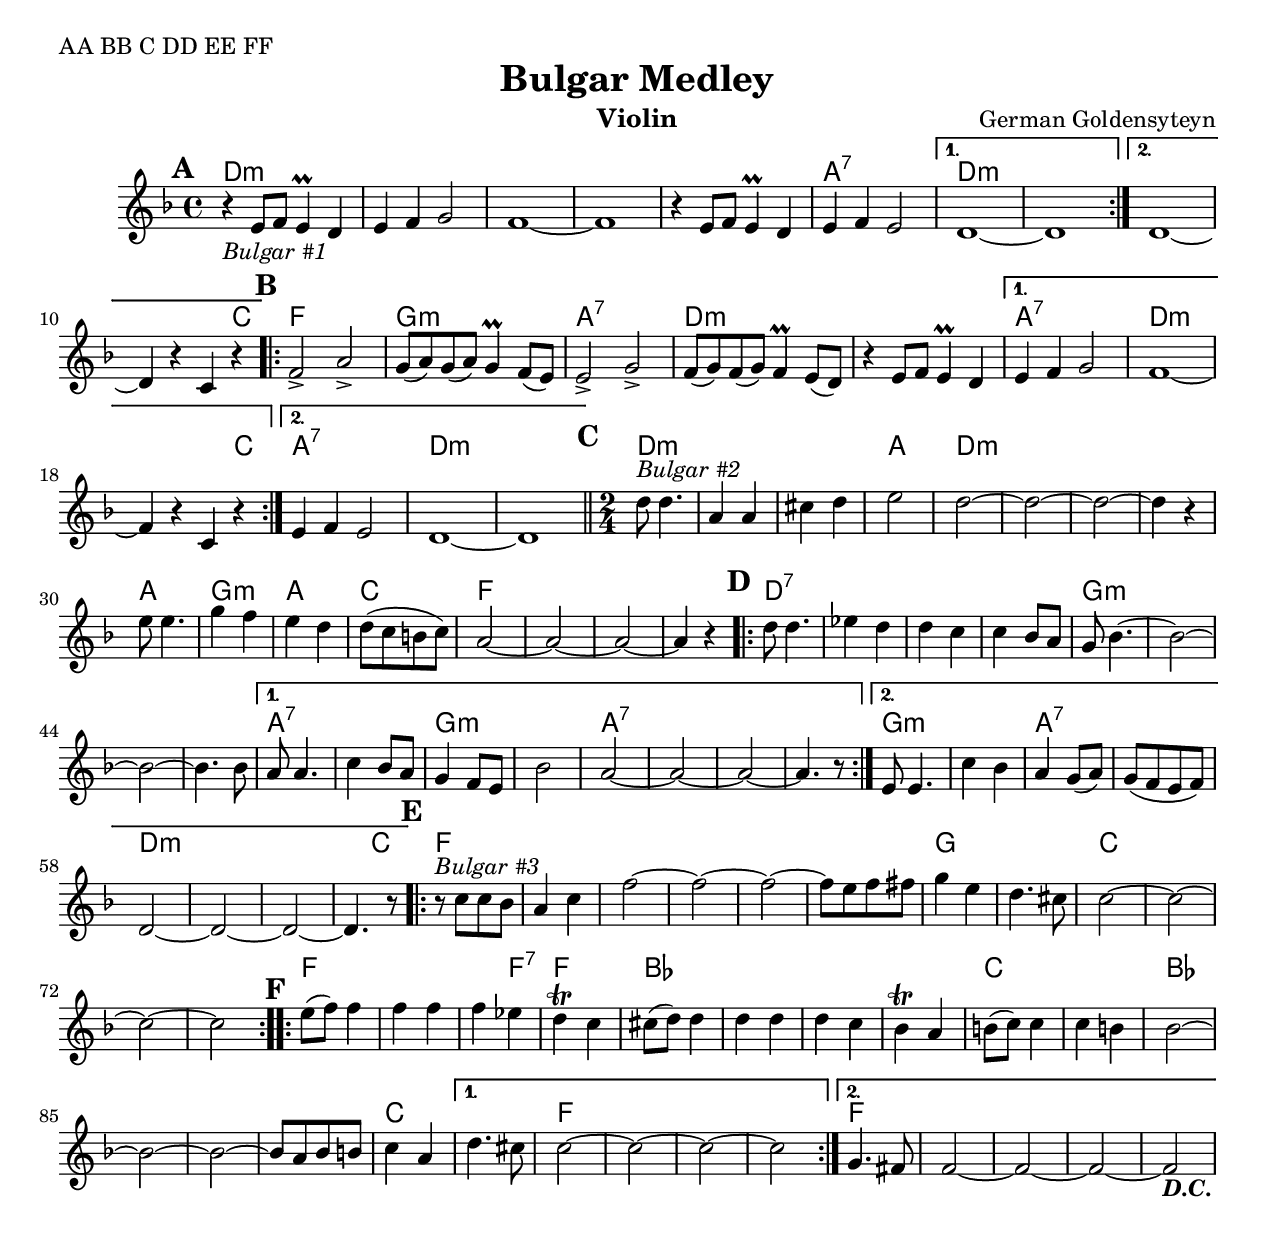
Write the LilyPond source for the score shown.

\version "2.18.0"
\include "english.ly"
\paper{
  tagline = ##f
  print-all-headers = ##t
  #(set-paper-size "letter")
}
date = #(strftime "%d-%m-%Y" (localtime (current-time)))

%\markup{ \italic{ " Updated " \date  }  }

\markup{AA BB C DD EE FF}

%#################################### Melody ########################
melody = \transpose d c \relative c' {
  \set Score.markFormatter = #format-mark-box-alphabet
  \clef treble
  \key g \major
  \time 4/4
  \set Score.markFormatter = #format-mark-box-alphabet

  %\partial 16*3 a16 d f   %lead in notes

  \repeat volta 2{
  \mark \default
    \mark \default
    r4  _\markup {\italic{"Bulgar #1"}} fs8 g fs4 \prall e
    fs4 g a2
    g1~
    g1

    r4 fs8 g fs4 \prall e
    fs4 g fs2

  }
  \alternative {
    {
      e1~
      e1
    }
    {
      e1~
      e4 r4  d4 r4
    }
  }

  \repeat volta 2{
  \mark \default
    \mark \default
    g2-> b->
    a8(b)a(b) a4\prall  g8 (fs)|
    fs2-> a->
    g8(a) g(a) g4\prall fs8(e)

    r4 fs8 g fs4 \prall e
  }
  \alternative { {fs4 g a2 g1~g4 r d r }{fs4 g fs2 e1~e1 } }

%%%%%%%%%%%%%%%%%%%%%%%%%%%%%%%%%%%%Bulgar 2%%%%%%%%%%%%%
  \time 2/4
  \set Score.markFormatter = #format-mark-box-alphabet
  \bar "||"
  \mark \default
  e'8^\markup {\italic{ "Bulgar #2"}} e4.
  b4 b
  ds4 e
  fs2

  e2~e2~e2~e4 r

  fs8 fs4.
  a4 g
  fs4 e
  e8[(d cs d)]

  b2~b2~b2~b4 r

  \repeat volta 2{
  \mark \default
    \mark \default  %D section
    e8 e4.
    f4 e
    e4 d
    d4 c8 b

    a8 c4.~
    c2~c2~ c4. c8
  }

  \alternative{
    {
      b8 b4.
      d4 c8 b
      a4 g8 fs
      c'2
      b2~b2~b2~b4. r8
    }
    {
      fs8 fs4.
      d'4 c
      b4 a8(b)
      a8[(g fs g)]
      e2~e2~e2~e4. r8
    }
  }
%%%%%%%%%%%%%%%%%%%%%%%%%%%%%%%%%%%%%Bulgar 3%%%%%%%%%%%5

  \bar ".|:"
  \repeat volta 2{
  \mark \default
    \mark \default  %Section E
    r8 ^\markup {\italic{"Bulgar #3"}} d' [d c]
    b4 d
    g2~g2~g2~g8 [fs g gs]
    a4 fs
    e4. ds8|
    d2~d2~d2~d2
    \bar ".|:"
  }
  \repeat volta 2{
  \mark \default
    \mark \default
    \bar ":..:"
    fs8(g)g4
    g4 g
    g4 f
    e4\trill d

    ds8(e)e4
    e4 e
    e4 d
    c4 \trill b

    cs8(d)d4
    d4 cs
    c2~c2~c2~c8 [b c cs]
    d4 b
    % }
  }
  \alternative {
    {
      e4. ds8
      d2~d2~d2~d2
    }
    {
      a4. gs8
      g2~g2~g2~g2 _\markup {\italic \bold {"D.C."}}
    }
  }
%%%%%%%%%%%%%%%%%%%%%%%%%%%%%%%%Bulgar 4%%%%%%%%%55
  %{
    \bar "||"
    r4 ^\markup{ \box "Bulgar #4"} g8(b)
    d8 d d d
    d8 d4.
    ~d2

    g8 fs ds\prall d
    fs4. ds16(fs)|
    ds4 d~
    d2

    g8 f e e
    d8 e d16(c b a)
    a2~
    a2

    r8 b16(c)d8 b
    g'8 fs \grace fs (ds4)
    d2~
    d2

    g8 f e e
    d8 e d16(c b a)
    a2~
    a2

    r8 b16(c)d8 b
    c8 b ds,4
    g2~
    g2
  %}

}
%################################# Lyrics #####################
%\addlyrics{  }
%################################# Chords #######################
harmonies = \chordmode {

  d1*5:m
  a1:7
  d4*15:m c4
  %B
  f1
  g1:m
  a1:7
  d1*2:m
  a1:7
  d4*7:m c4
  a1:7
  d1*2:m
  %C
  d2*3:m
  a2
  d2*4:m
  a2
  g2:m
  a2
  c2
  f2*4
  %D
  d2*4:7
  g2*4:m
  a2*2:7
  g2*2:m
  a2*4:7
  g2*2:m
  a2*2:7
  d4*7:m
  c4
  %E
  f2*6
  g2*2
  c2*4
  %F
  f4*5 f4:7
  f2
  bf2*4
  c2*2
  bf2*4
  c2*2
  f2*4
  f2*4

  %{Judy's Chords
  d2*3:m
  g2:m
  d1*3:m
  a1:7
  d1*2:m
  d4*7 c4
  %b
  f1
  g1:m
  a2 a2:7
  d1*2:m
  a1:7
  %1st ending
  d4*7:m
  c4
  %2nd end
  a1:7
  d1*2:m
  %2
  d2*3:m
  a2
  d2*4:m
  a2
  g2:m
  a2
  c2
  f2*4
  %b
  d2*4:7
  g2*4:m
  a2*2:7
  g2*2:m
  a2*4:7
  g2*3:m
  %d2:m
  a2:7
  d4*7:m
  c4
  %
  f2*6
  g2*2
  c2*4
  %dbl bar 72
  f4*5
  f4:7
  bf4
  f4
  bf4*5
  f4
  bf4
  f4
  c2*2
  bf2*4
  c2*2
  f2*10
  %}
}

\score {
  <<
    \new ChordNames {
      \set chordChanges = ##f
      \harmonies
    }
    \new Staff
    \melody
  >>
  \header{
    title= "Bulgar Medley"
    subtitle=""
    composer= "German Goldensyteyn"
    instrument = "Violin"
    arranger= ""
  }
  \midi{\tempo 4 = 120}
  \layout{indent = 1.0\cm}
}

